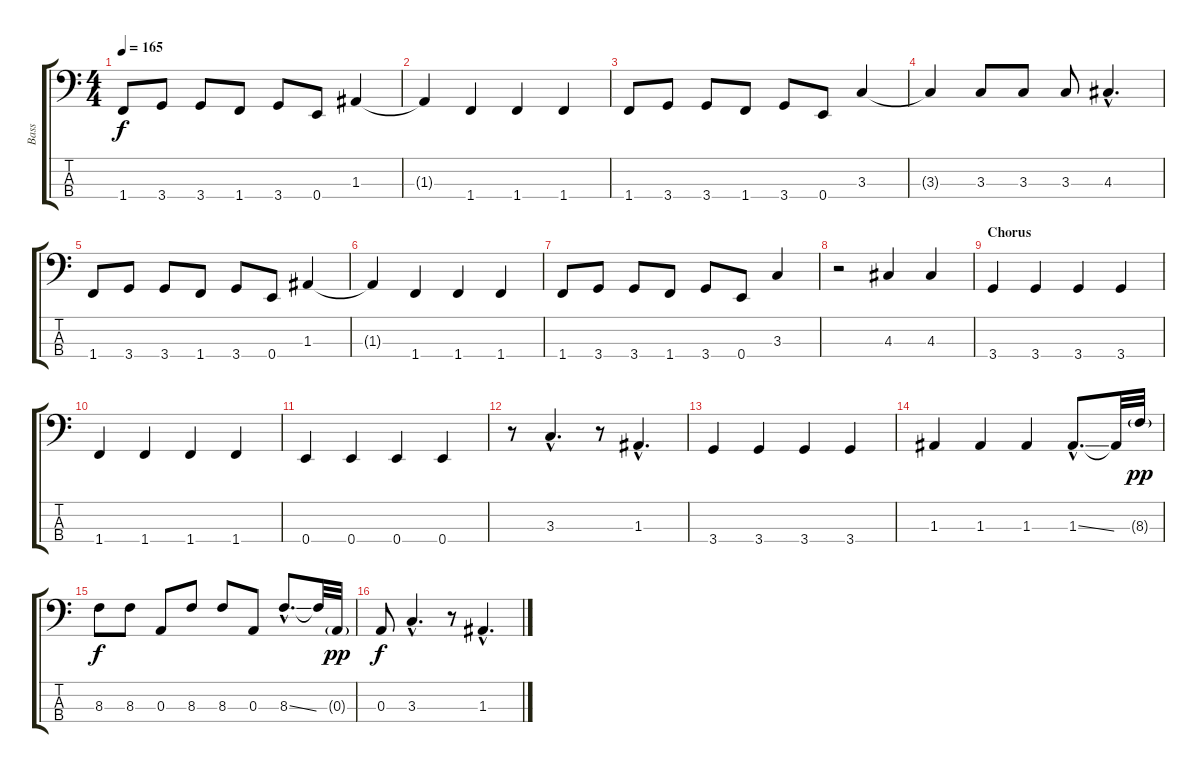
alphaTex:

\track ("Bass" "Bass") {instrument electricbassfinger}
\staff {score tabs}
\tuning (G2 D2 A1 E1) {hide}
\ts (4 4)
\tempo 165
\clef f4
\ks c
1.4.8{dy f} 3.4.8 3.4.8 1.4.8 3.4.8 0.4.8 1.3.4 |
1.3{t}.4 1.4.4 1.4.4 1.4.4 |
1.4.8 3.4.8 3.4.8 1.4.8 3.4.8 0.4.8 3.3.4 |
3.3{t}.4 3.3.8 3.3.8 3.3.8 4.3{hac}.4{d} |
1.4.8 3.4.8 3.4.8 1.4.8 3.4.8 0.4.8 1.3.4 |
1.3{t}.4 1.4.4 1.4.4 1.4.4 |
1.4.8 3.4.8 3.4.8 1.4.8 3.4.8 0.4.8 3.3.4 |
r.2 4.3.4 4.3.4 |
\section ("" "Chorus")
3.4.4 3.4.4 3.4.4 3.4.4 |
1.4.4 1.4.4 1.4.4 1.4.4 |
0.4.4 0.4.4 0.4.4 0.4.4 |
r.8 3.3{hac}.4{d} r.8 1.3{hac}.4{d} |
3.4.4 3.4.4 3.4.4 3.4.4 |
1.3.4 1.3.4 1.3.4 1.3{ss hac}.8{d} 1.3{t}.32 8.3{g}.32{dy pp} |
8.3.8{dy f} 8.3.8 0.3.8 8.3.8 8.3.8 0.3.8 8.3{ss hac}.8{d} 8.3{t}.32 0.3{g}.32{dy pp} |
0.3.8{dy f} 3.3{hac}.4{d} r.8 1.3{hac}.4{d}
